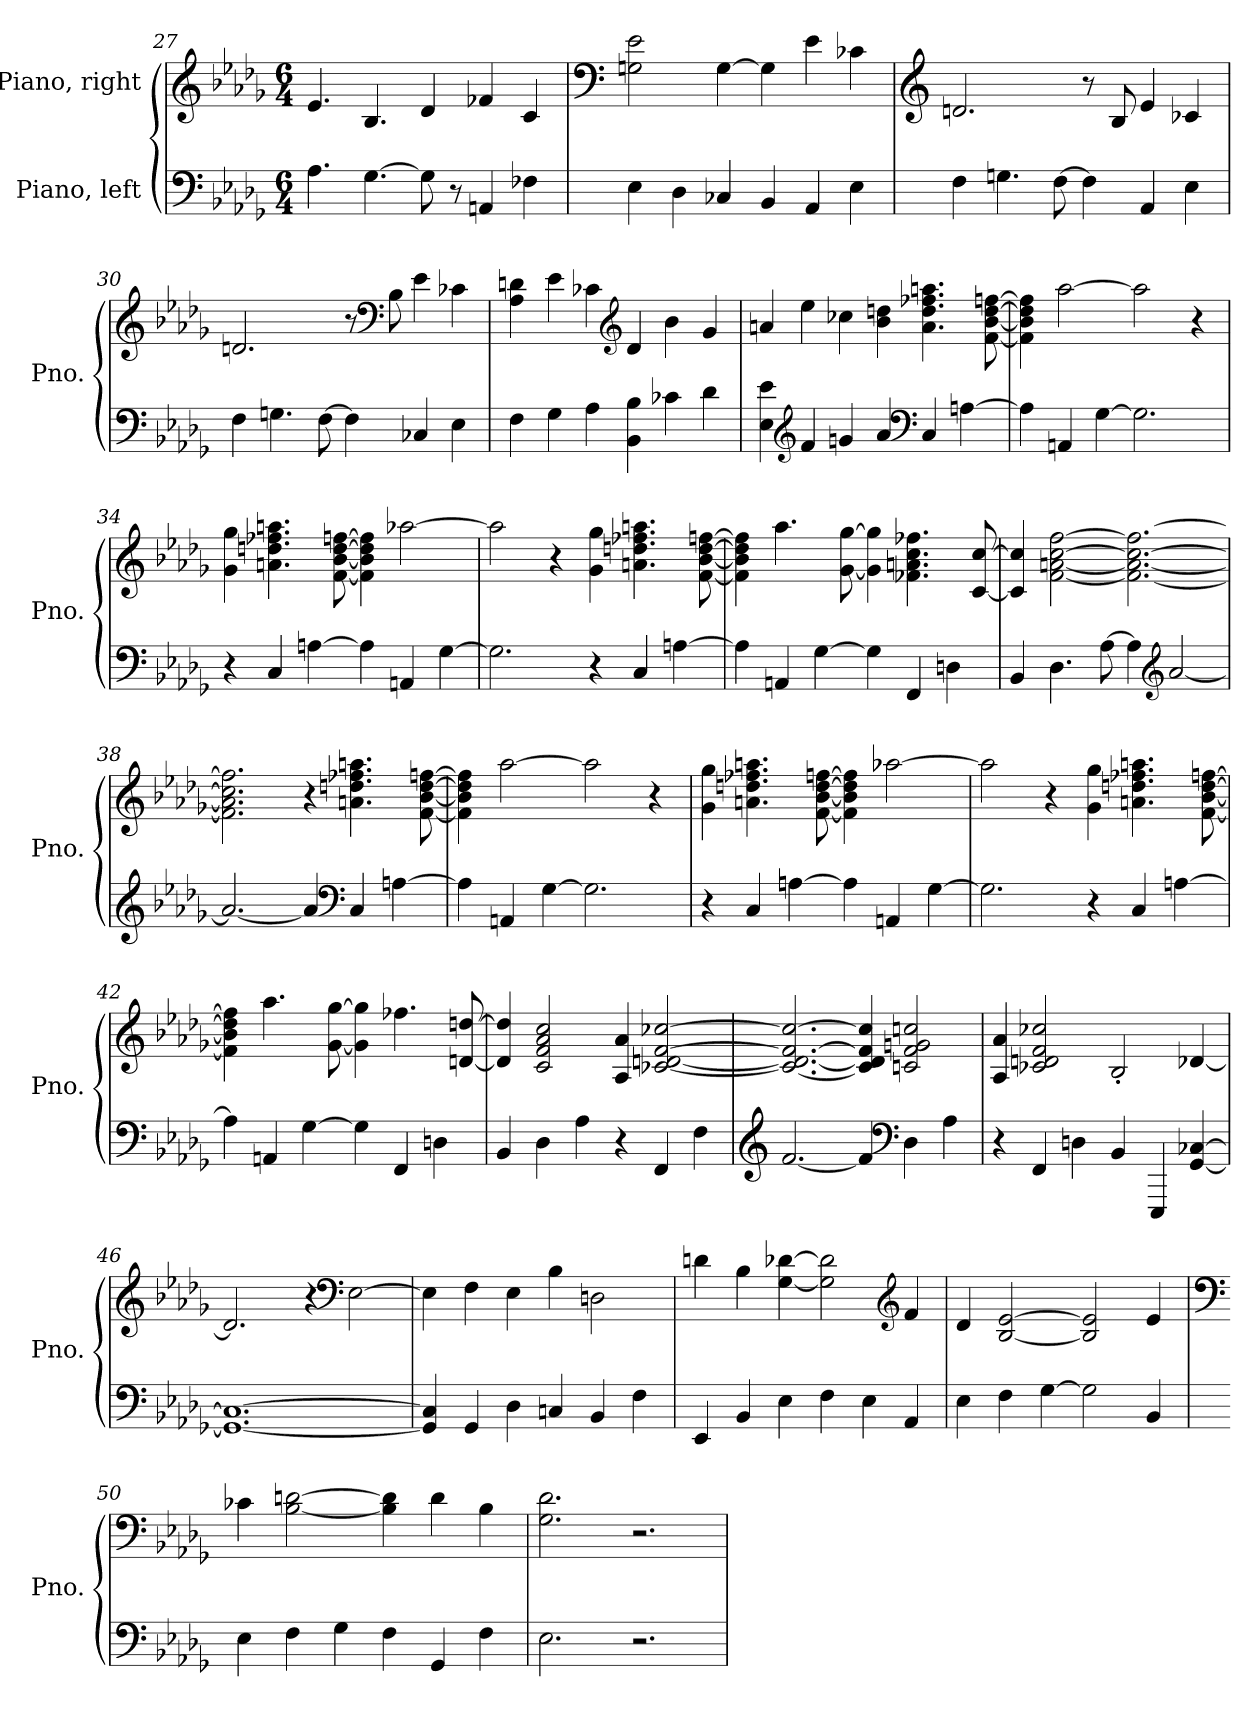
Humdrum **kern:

**kern	**kern
*part2	*part1
*staff2	*staff1
*I"Piano, left	*I"Piano, right
*I'Pno.	*I'Pno.
!!LO:PB:g=z
*clefF4	*clefG2
*k[b-e-a-d-g-]	*k[b-e-a-d-g-]
*M6/4	*M6/4
=27	=27
4.A-\	4.e-/
[4.G-\	4.B-/
8G-\]	4d-/
8r	.
4AAn/	4f-X/
4F-X\	4c/
=28	=28
*	*clefF4
4E-\	2Gn\ 2e-\
4D-\	.
4C-X/	[4G\
4BB-/	4G\]
4AA-/	4e-\
4E-\	4c-X\
=29	=29
*	*clefG2
4F\	2.dn/
4.Gn\	.
[8F\	.
4F\]	8r
.	8B-/
4AA-/	4e-/
4E-\	4c-X/
=30	=30
4F\	2.dn/
4.Gn\	.
[8F\	.
4F\]	8r
*	*clefF4
.	8B-\
4C-X/	4e-\
4E-\	4c-X\
!!LO:LB:g=z
=31	=31
4F\	4A-\ 4dn\
4G-\	4e-\
4A-\	4c-X\
*	*clefG2
4BB-\ 4B-\	4d/
4c-X\	4b-\
4d-\	4g-/
=32	=32
4E-\ 4e-\	4an/
*clefG2	*
4f/	4ee-\
4gn/	4cc-X\
4a-/	4b-\ 4ddn\
*clefF4	*
4C/	4.a\ 4.dd\ 4.ff-X\ 4.aan\
[4An\	.
.	[8f\ [8b-\ [8dd\ [8ffn\
=33	=33
4A\]	4f\] 4b-\] 4dd\] 4ff\]
4AAn/	[2aa-\
[4G-\	.
2.G-\]	2aa-\]
.	4r
!!LO:LB:g=z
=34	=34
4r	4g-\ 4gg-\
4C/	4.an\ 4.ddn\ 4.ff-X\ 4.aan\
[4An\	.
.	[8f\ [8b-\ [8dd\ [8ffn\
4A\]	4f\] 4b-\] 4dd\] 4ff\]
4AAn/	[2aa-X\
[4G-\	.
=35	=35
2.G-\]	2aa-\]
.	4r
4r	4g-\ 4gg-\
4C/	4.an\ 4.ddn\ 4.ff-X\ 4.aan\
[4An\	.
.	[8f\ [8b-\ [8dd\ [8ffn\
=36	=36
4A\]	4f\] 4b-\] 4dd\] 4ff\]
4AAn/	4.aa-\
[4G-\	.
.	[8g-\ [8gg-\
4G-\]	4g-\] 4gg-\]
4FF/	4.f-X\ 4.an\ 4.cc\ 4.ff-X\
4Dn\	.
.	[8c/ [8cc/
=37	=37
4BB-/	4c/] 4cc/]
4.D-\	[2f\ [2an\ [2cc\ [2ff\
[8A-\	.
4A-\]	2.f\_ 2.a\_ 2.cc\_ 2.ff\_
*clefG2	*
[2a-/	.
!!LO:LB:g=z
=38	=38
2.a-/_	2.f\] 2.a\] 2.cc\] 2.ff\]
4a-/]	4r
*clefF4	*
4C/	4.an\ 4.ddn\ 4.ff-X\ 4.aan\
[4An\	.
.	[8f\ [8b-\ [8dd\ [8ffn\
=39	=39
4A\]	4f\] 4b-\] 4dd\] 4ff\]
4AAn/	[2aa-\
[4G-\	.
2.G-\]	2aa-\]
.	4r
=40	=40
4r	4g-\ 4gg-\
4C/	4.an\ 4.ddn\ 4.ff-X\ 4.aan\
[4An\	.
.	[8f\ [8b-\ [8dd\ [8ffn\
4A\]	4f\] 4b-\] 4dd\] 4ff\]
4AAn/	[2aa-X\
[4G-\	.
=41	=41
2.G-\]	2aa-\]
.	4r
4r	4g-\ 4gg-\
4C/	4.an\ 4.ddn\ 4.ff-X\ 4.aan\
[4An\	.
.	[8f\ [8b-\ [8dd\ [8ffn\
!!LO:LB:g=z
=42	=42
4A\]	4f\] 4b-\] 4dd\] 4ff\]
4AAn/	4.aa-\
[4G-\	.
.	[8g-\ [8gg-\
4G-\]	4g-\] 4gg-\]
4FF/	4.ff-X\
4Dn\	.
.	[8dn/ [8ddn/
=43	=43
4BB-/	4d/] 4dd/]
4D-\	2c/ 2f/ 2a-/ 2cc/
4A-\	.
4r	4A-/ 4a-/
4FF/	[2c-X/ [2dn/ [2f/ [2cc-X/
4F\	.
=44	=44
*clefG2	*
[2.f/	2.c-/_ 2.d/_ 2.f/_ 2.cc-/_
4f/]	4c-/] 4d/] 4f/] 4cc-/]
*clefF4	*
4D-\	2cn/ 2f/ 2gn/ 2ccn/
4A-\	.
=45	=45
4r	4A-/ 4a-/
4FF/	2c-X/ 2dn/ 2f/ 2cc-X/
4Dn\	.
4BB-/	2B-'/
4EEE-/	.
[4GG-/ [4C-X/	[4d-X/
!!LO:LB:g=z
=46	=46
1.GG-_ 1.C-_	2.d-/]
.	4r
*	*clefF4
.	[2E-\
=47	=47
4GG-/] 4C-/]	4E-\]
4GG-/	4F\
4D-\	4E-\
4Cn/	4B-\
4BB-/	2Dn\
4F\	.
=48	=48
4EE-/	4dn\
4BB-/	4B-\
4E-\	[4G-\ [4d-X\
4F\	2G-\] 2d-\]
4E-\	.
*	*clefG2
4AA-/	4f/
=49	=49
4E-\	4d-/
4F\	[2B-/ [2e-/
[4G-\	.
2G-\]	2B-/] 2e-/]
4BB-/	4e-/
=50	=50
*	*clefF4
4E-\	4c-X\
4F\	[2B-\ [2dn\
4G-\	.
4F\	4B-\] 4d\]
4GG-/	4d\
4F\	4B-\
!!LO:PB:g=z
=51	=51
2.E-\	2.G-\ 2.d-\
2.r	2.r
=	=
*-	*-
